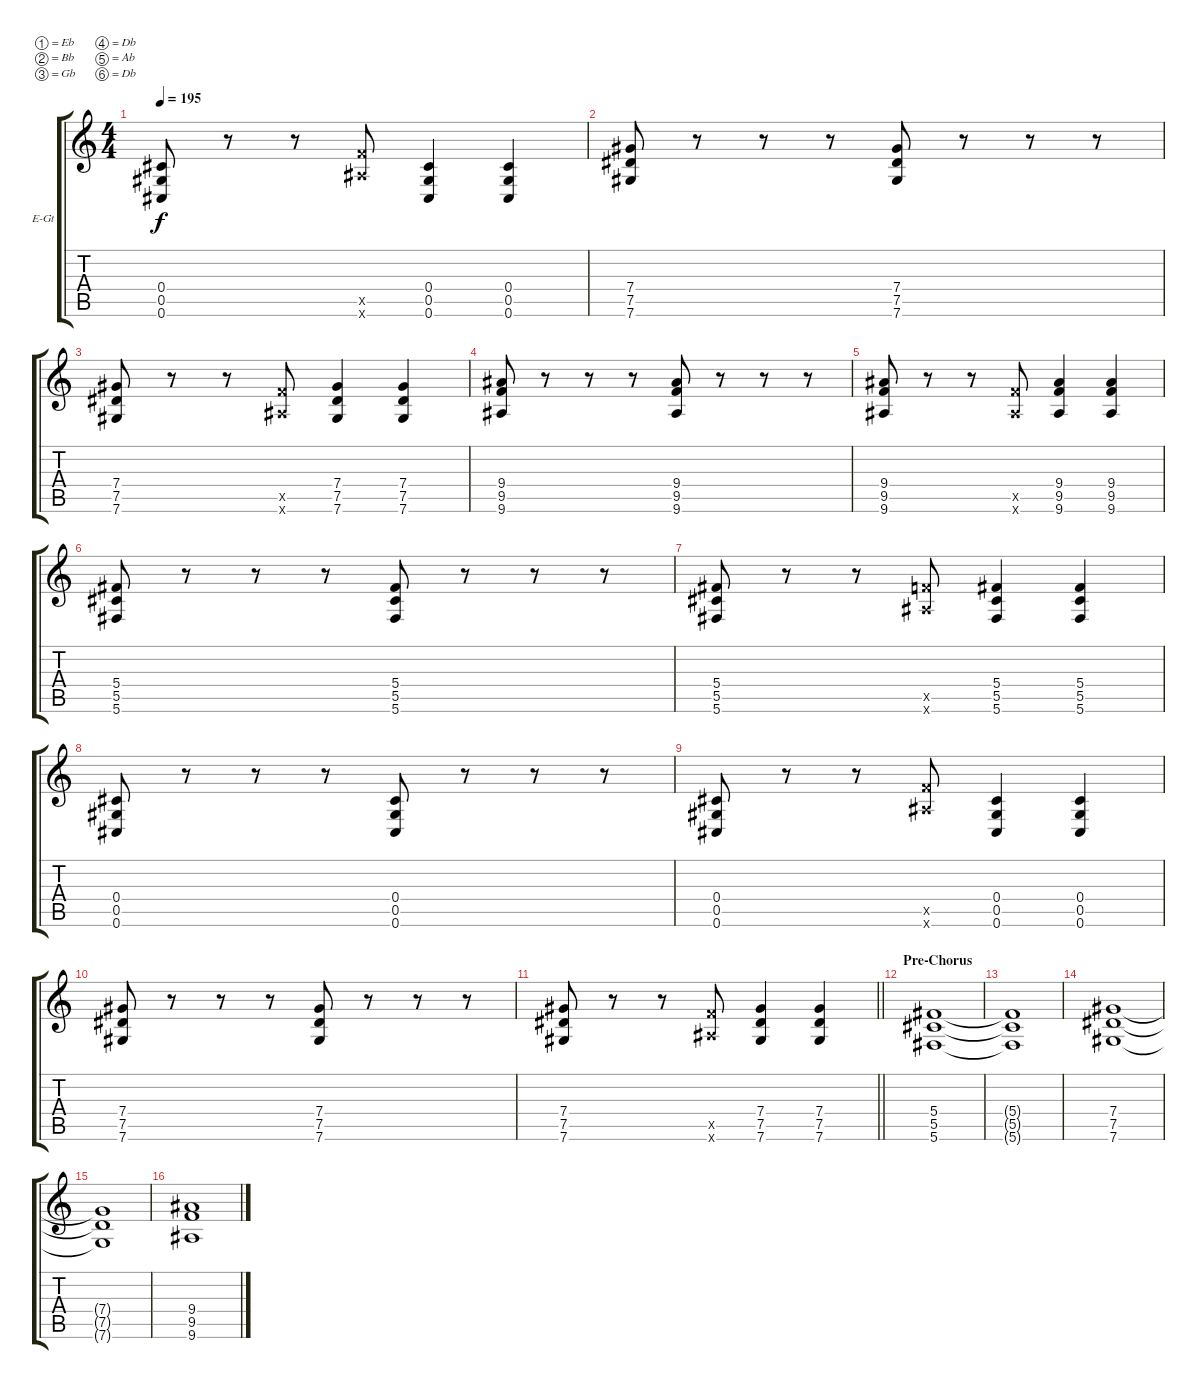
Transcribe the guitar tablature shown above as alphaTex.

\bracketExtendMode groupsimilarinstruments
\firstSystemTrackNameOrientation horizontal
\otherSystemsTrackNameOrientation horizontal
\track ("Guitar I" "E-Gt") {instrument distortionguitar}
\staff {score tabs}
\tuning (Eb4 Bb3 Gb3 Db3 Ab2 Db2)
\ts (4 4)
\tempo 195
\clef g2
\ks c
(0.4 0.5 0.6).8{dy f} r.8 r.8 (9.5{x} 9.6{x}).8 (0.4 0.5 0.6).4 (0.4 0.5 0.6).4 |
(7.4 7.5 7.6).8 r.8 r.8 r.8 (7.4 7.5 7.6).8 r.8 r.8 r.8 |
(7.4 7.5 7.6).8 r.8 r.8 (9.5{x} 9.6{x}).8 (7.4 7.5 7.6).4 (7.4 7.5 7.6).4 |
(9.4 9.5 9.6).8 r.8 r.8 r.8 (9.4 9.5 9.6).8 r.8 r.8 r.8 |
(9.4 9.5 9.6).8 r.8 r.8 (9.5{x} 9.6{x}).8 (9.4 9.5 9.6).4 (9.4 9.5 9.6).4 |
(5.4 5.5 5.6).8 r.8 r.8 r.8 (5.4 5.5 5.6).8 r.8 r.8 r.8 |
(5.4 5.5 5.6).8 r.8 r.8 (9.5{x} 9.6{x}).8 (5.4 5.5 5.6).4 (5.4 5.5 5.6).4 |
(0.4 0.5 0.6).8 r.8 r.8 r.8 (0.4 0.5 0.6).8 r.8 r.8 r.8 |
(0.4 0.5 0.6).8 r.8 r.8 (9.5{x} 9.6{x}).8 (0.4 0.5 0.6).4 (0.4 0.5 0.6).4 |
(7.4 7.5 7.6).8 r.8 r.8 r.8 (7.4 7.5 7.6).8 r.8 r.8 r.8 |
\barLineRight lightlight
(7.4 7.5 7.6).8 r.8 r.8 (9.5{x} 9.6{x}).8 (7.4 7.5 7.6).4 (7.4 7.5 7.6).4 |
\section ("" "Pre-Chorus")
(5.4 5.5 5.6).1 |
(5.4{t} 5.5{t} 5.6{t}).1 |
(7.4 7.5 7.6).1 |
(7.4{t} 7.5{t} 7.6{t}).1 |
(9.4 9.5 9.6).1
